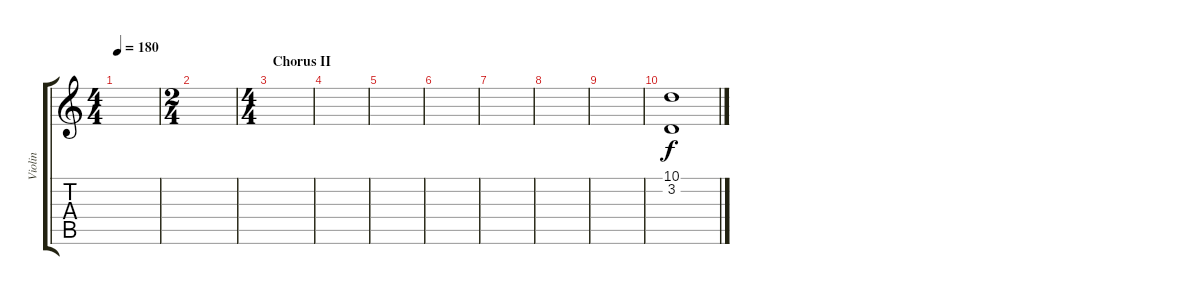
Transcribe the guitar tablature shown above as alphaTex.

\track ("Violin" "Violin") {instrument violin}
\staff {score tabs}
\tuning (E4 B3 G3 D3 A2 E2) {hide}
\ts (4 4)
\tempo 180
\clef g2
\ks c
|
\ts (2 4)
|
\ts (4 4)
\section ("" "Chorus II")
|
|
|
|
|
|
|
(10.1 3.2).1{instrument reversecymbal}
